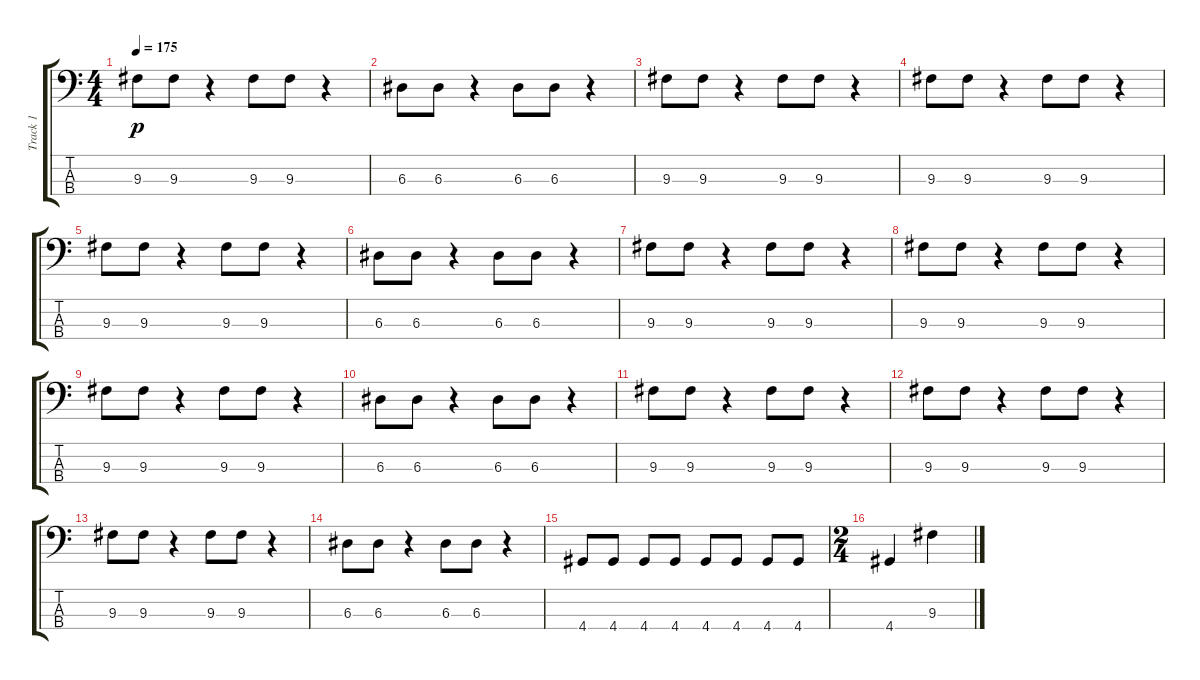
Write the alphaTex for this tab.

\track ("Track 1" "Track 1") {instrument electricbasspick}
\staff {score tabs}
\tuning (G2 D2 A1 E1) {hide}
\ts (4 4)
\tempo 175
\clef f4
\ks c
9.3.8{dy p} 9.3.8 r.4 9.3.8 9.3.8 r.4 |
6.3.8 6.3.8 r.4 6.3.8 6.3.8 r.4 |
9.3.8 9.3.8 r.4 9.3.8 9.3.8 r.4 |
9.3.8 9.3.8 r.4 9.3.8 9.3.8 r.4 |
9.3.8 9.3.8 r.4 9.3.8 9.3.8 r.4 |
6.3.8 6.3.8 r.4 6.3.8 6.3.8 r.4 |
9.3.8 9.3.8 r.4 9.3.8 9.3.8 r.4 |
9.3.8 9.3.8 r.4 9.3.8 9.3.8 r.4 |
9.3.8 9.3.8 r.4 9.3.8 9.3.8 r.4 |
6.3.8 6.3.8 r.4 6.3.8 6.3.8 r.4 |
9.3.8 9.3.8 r.4 9.3.8 9.3.8 r.4 |
9.3.8 9.3.8 r.4 9.3.8 9.3.8 r.4 |
9.3.8 9.3.8 r.4 9.3.8 9.3.8 r.4 |
6.3.8 6.3.8 r.4 6.3.8 6.3.8 r.4 |
4.4.8 4.4.8 4.4.8 4.4.8 4.4.8 4.4.8 4.4.8 4.4.8 |
\ts (2 4)
4.4.4 9.3.4
